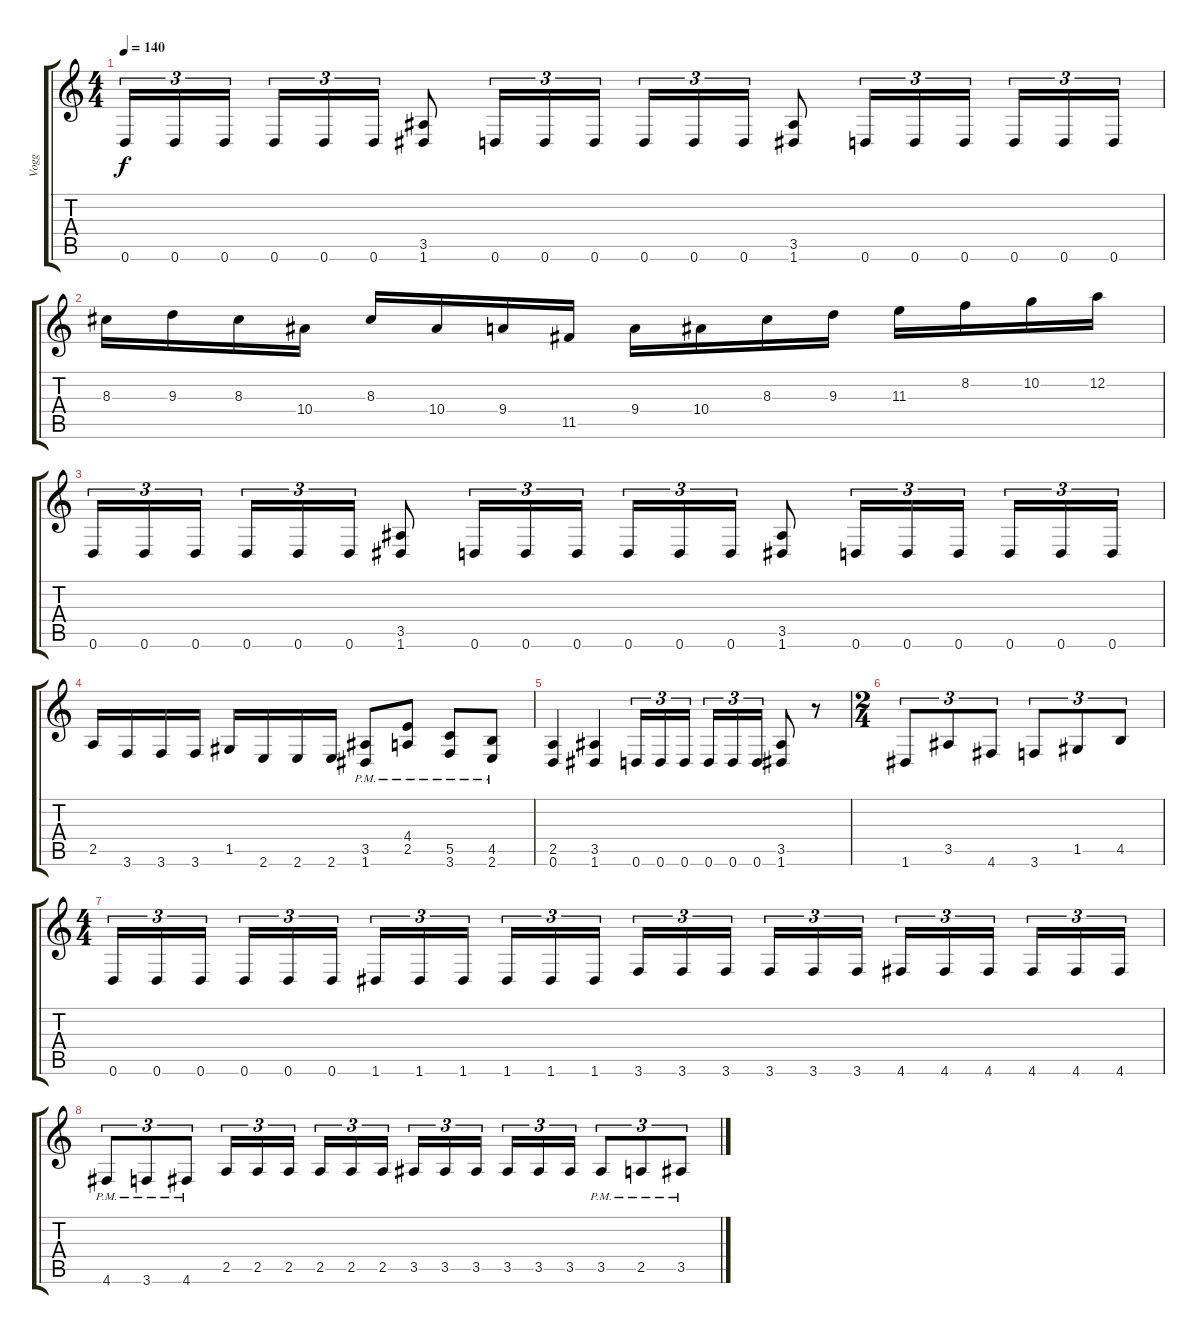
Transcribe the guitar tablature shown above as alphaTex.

\track ("Vogg" "Vogg") {instrument distortionguitar}
\staff {score tabs}
\tuning (D4 A3 F3 C3 G2 D2) {hide}
\ts (4 4)
\tempo 140
\clef g2
\ks c
0.6.16{tu (3 2) dy f} 0.6.16{tu (3 2)} 0.6.16{tu (3 2)} 0.6.16{tu (3 2)} 0.6.16{tu (3 2)} 0.6.16{tu (3 2)} (3.5 1.6).8 0.6.16{tu (3 2)} 0.6.16{tu (3 2)} 0.6.16{tu (3 2)} 0.6.16{tu (3 2)} 0.6.16{tu (3 2)} 0.6.16{tu (3 2)} (3.5 1.6).8 0.6.16{tu (3 2)} 0.6.16{tu (3 2)} 0.6.16{tu (3 2)} 0.6.16{tu (3 2)} 0.6.16{tu (3 2)} 0.6.16{tu (3 2)} |
8.3.16 9.3.16 8.3.16 10.4.16 8.3.16 10.4.16 9.4.16 11.5.16 9.4.16 10.4.16 8.3.16 9.3.16 11.3.16 8.2.16 10.2.16 12.2.16 |
0.6.16{tu (3 2)} 0.6.16{tu (3 2)} 0.6.16{tu (3 2)} 0.6.16{tu (3 2)} 0.6.16{tu (3 2)} 0.6.16{tu (3 2)} (3.5 1.6).8 0.6.16{tu (3 2)} 0.6.16{tu (3 2)} 0.6.16{tu (3 2)} 0.6.16{tu (3 2)} 0.6.16{tu (3 2)} 0.6.16{tu (3 2)} (3.5 1.6).8 0.6.16{tu (3 2)} 0.6.16{tu (3 2)} 0.6.16{tu (3 2)} 0.6.16{tu (3 2)} 0.6.16{tu (3 2)} 0.6.16{tu (3 2)} |
2.5.16 3.6.16 3.6.16 3.6.16 1.5.16 2.6.16 2.6.16 2.6.16 (3.5{pm} 1.6{pm}).8 (4.4{pm} 2.5{pm}).8 (5.5{pm} 3.6{pm}).8 (4.5{pm} 2.6{pm}).8 |
(2.5 0.6).4 (3.5 1.6).4 0.6.16{tu (3 2)} 0.6.16{tu (3 2)} 0.6.16{tu (3 2)} 0.6.16{tu (3 2)} 0.6.16{tu (3 2)} 0.6.16{tu (3 2)} (3.5 1.6).8 r.8 |
\ts (2 4)
1.6.8{tu (3 2)} 3.5.8{tu (3 2)} 4.6.8{tu (3 2)} 3.6.8{tu (3 2)} 1.5.8{tu (3 2)} 4.5.8{tu (3 2)} |
\ts (4 4)
0.6.16{tu (3 2)} 0.6.16{tu (3 2)} 0.6.16{tu (3 2)} 0.6.16{tu (3 2)} 0.6.16{tu (3 2)} 0.6.16{tu (3 2)} 1.6.16{tu (3 2)} 1.6.16{tu (3 2)} 1.6.16{tu (3 2)} 1.6.16{tu (3 2)} 1.6.16{tu (3 2)} 1.6.16{tu (3 2)} 3.6.16{tu (3 2)} 3.6.16{tu (3 2)} 3.6.16{tu (3 2)} 3.6.16{tu (3 2)} 3.6.16{tu (3 2)} 3.6.16{tu (3 2)} 4.6.16{tu (3 2)} 4.6.16{tu (3 2)} 4.6.16{tu (3 2)} 4.6.16{tu (3 2)} 4.6.16{tu (3 2)} 4.6.16{tu (3 2)} |
4.6{pm}.8{tu (3 2)} 3.6{pm}.8{tu (3 2)} 4.6{pm}.8{tu (3 2)} 2.5.16{tu (3 2)} 2.5.16{tu (3 2)} 2.5.16{tu (3 2)} 2.5.16{tu (3 2)} 2.5.16{tu (3 2)} 2.5.16{tu (3 2)} 3.5.16{tu (3 2)} 3.5.16{tu (3 2)} 3.5.16{tu (3 2)} 3.5.16{tu (3 2)} 3.5.16{tu (3 2)} 3.5.16{tu (3 2)} 3.5{pm}.8{tu (3 2)} 2.5{pm}.8{tu (3 2)} 3.5{pm}.8{tu (3 2)}
